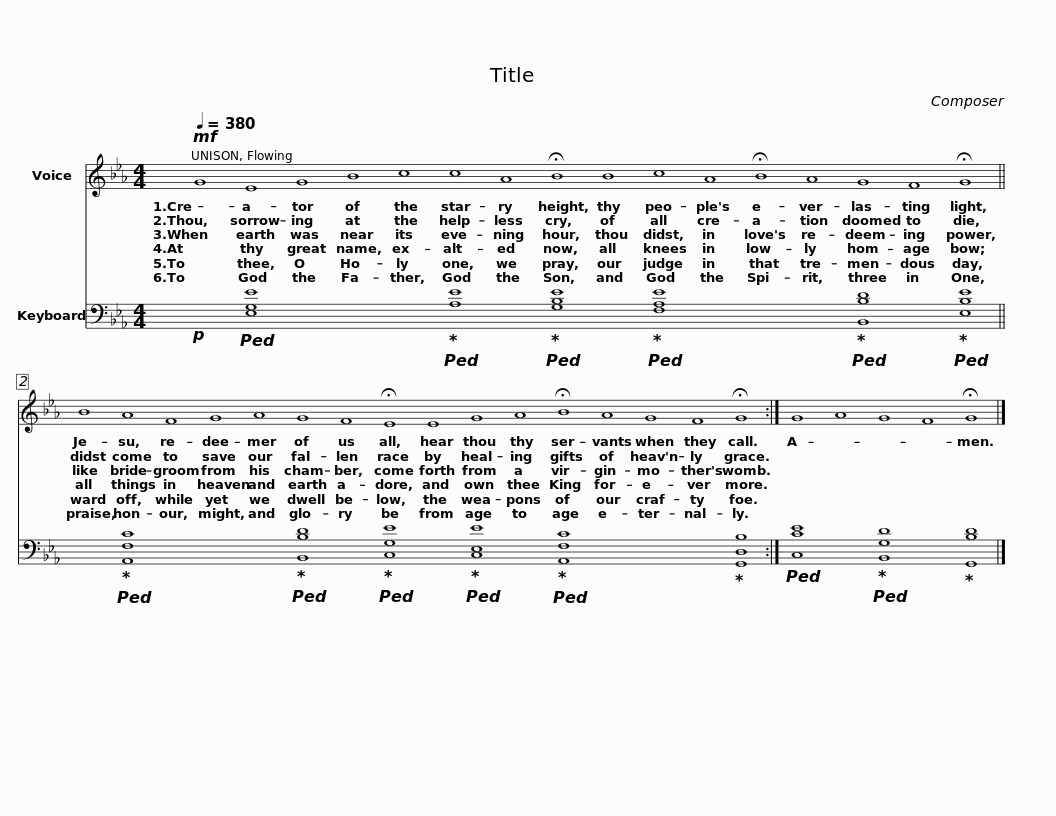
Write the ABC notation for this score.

X:1
%%score 1 2
L:1/8
Q:1/4=380
M:4/4
I:linebreak $
K:Eb
V:1 treble
V:2 bass
V:1
!mf! G8 E8 G8 B8 c8 c8 A8 !fermata!B8 B8 c8 A8 !fermata!B8 A8 G8 F8 !fermata!G8 ||$ B8 A8 F8 G8 A8 G8 F8 !fermata!E8 E8 G8 A8 !fermata!B8 A8 G8 F8 !fermata!G8 :|$ G8 A8 G8 F8 !fermata!G8 |] %3
V:2
!p! x8!ped! [E,G,E]8 x8 x8 x8!ped-up!!ped! [A,E]8 x8!ped-up!!ped! [G,B,E]8 x8!ped-up!!ped! [F,A,E]8 x8 x8 x8!ped-up!!ped! [B,,B,D]8 x8!ped-up!!ped! [E,B,E]8 ||$ x8!ped-up!!ped! [A,,F,C]8 x8 x8 x8!ped-up!!ped! [B,,B,D]8 x8!ped-up!!ped! [C,G,E]8 x8!ped-up!!ped! [C,E,E]8 x8!ped-up!!ped! [A,,F,C]8 x8 x8 x8!ped-up! [G,,D,B,]8 :|$!ped! [C,CE]8 x8!ped-up!!ped! [B,,G,D]8 x8!ped-up! [G,,B,D]8 |] %3
